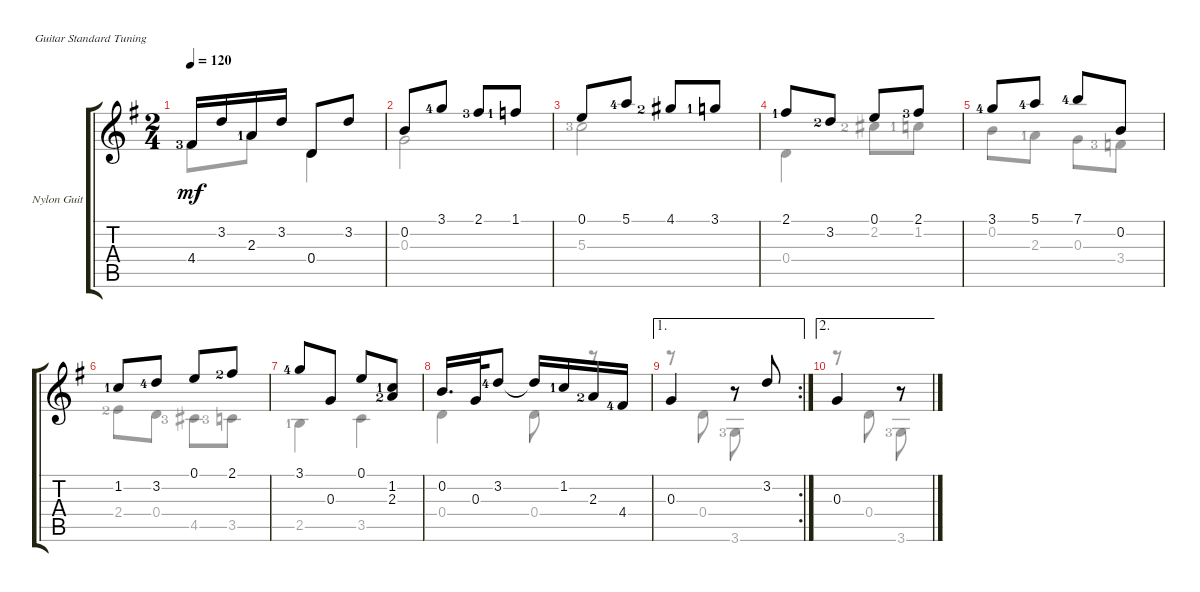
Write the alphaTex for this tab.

\defaultSystemsLayout 4
\bracketExtendMode groupsimilarinstruments
\firstSystemTrackNameOrientation horizontal
\otherSystemsTrackNameOrientation horizontal
\track ("Nylon Guitar" "Nylon Guit") {instrument acousticguitarsteel}
\staff {score tabs}
\tuning (E4 B3 G3 D3 A2 E2)
\voice
\ts (2 4)
\tempo 120
\clef g2
\ks g
4.4{lf 4}.16{dy mf} 3.2.16 2.3{lf 2}.16 3.2.16 0.4.8 3.2.8 |
0.2.8 3.1{lf 5}.8 2.1{lf 4}.8 1.1{lf 2}.8 |
0.1.8 5.1{lf 5}.8 4.1{lf 3}.8 3.1{lf 2}.8 |
2.1{lf 2}.8 3.2{lf 3}.8 0.1.8 2.1{lf 4}.8 |
3.1{lf 5}.8 5.1{lf 5}.8 7.1{lf 5}.8 0.2.8 |
1.2{lf 2}.8 3.2{lf 5}.8 0.1.8 2.1{lf 3}.8 |
3.1{lf 5}.8 0.3.8 0.1.8 (1.2{lf 2} 2.3{lf 3}).8 |
0.2.16{d} 0.3.32 3.2{lf 5}.8 3.2{t}.16 1.2{lf 2}.16 2.3{lf 3}.16 4.4{lf 5}.16 |
\ae 1
\rc 2
0.3.4 r.8 3.2.8 |
\ae 2
0.3.4 r.8
\voice
\clef g2
\ottava regular
\simile none
\ks g
4.4{lf 4}.8{dy mf} 2.3{lf 2}.8 0.4.4 |
0.3.2 |
5.3{lf 4}.2 |
0.4.4 2.2{lf 3}.8 1.2{lf 2}.8 |
0.2.8 2.3{lf 2}.8 0.3.8 3.4{lf 4}.8 |
2.4{lf 3}.8 0.4.8 4.5{lf 4}.8 3.5{lf 4}.8 |
2.5{lf 2}.4 3.5.4 |
0.4.4 0.4.8 r.8 |
r.8 0.4.8 3.6{lf 4}.8 |
r.8 0.4.8 3.6{lf 4}.8
